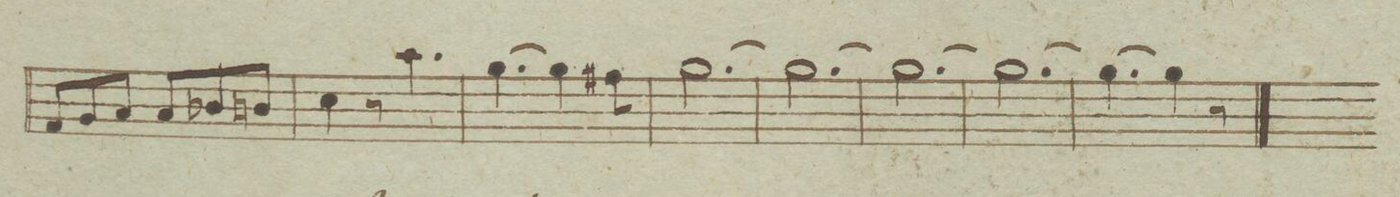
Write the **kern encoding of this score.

**kern	**dynam
*I"Clarinetto 1o. in B	*
*clefG2	*
*k[b-e-]	*
*met(c)	*
*M6/8	*
8e-/L	.
8f/	.
8g/J	.
8g/L	.
8a-X/	.
8a/J	.
=70	=70
4b-\	.
8r	.
4.gg\	.
=71	=71
[4.ff\	.
4ff\]	.
8eeX\	.
=72	=72
[2.ff\	.
=73	=73
2.ff\_	.
=74	=74
2.ff\_	.
=75	=75
2.ff\_	.
=76	=76
4.ff\_	.
4ff\]	.
8r	.
=77||	=77||
*k[b-e-]	*
*M2/4	*
*-	*-
